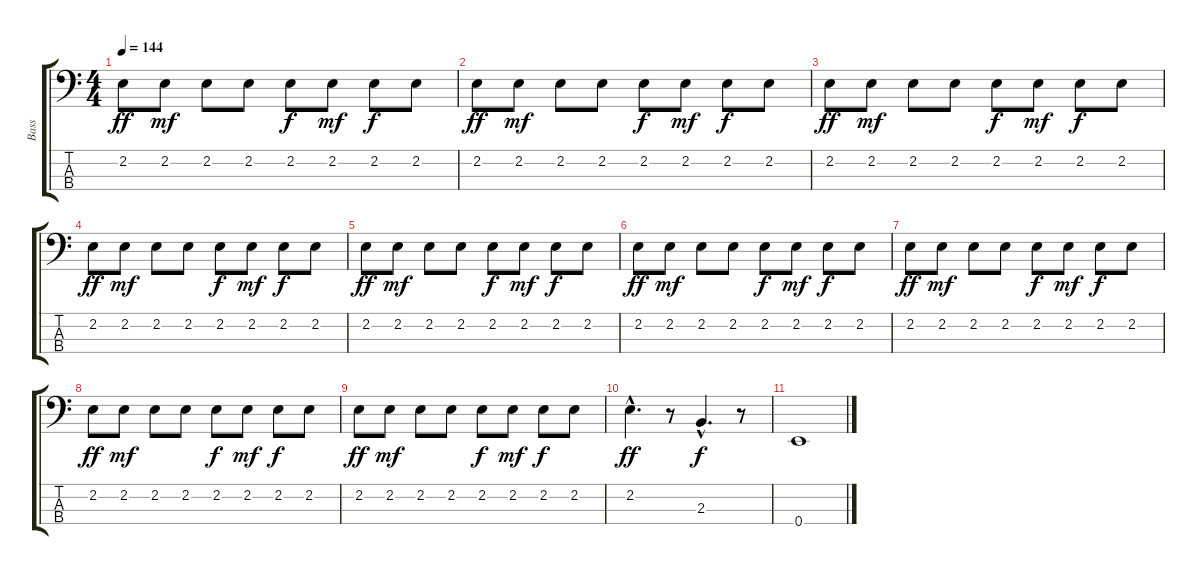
\track ("Bass" "Bass") {instrument electricbassfinger}
\staff {score tabs}
\tuning (G2 D2 A1 E1) {hide}
\ts (4 4)
\tempo 144
\clef f4
\ks c
2.2.8{dy ff} 2.2.8{dy mf} 2.2.8 2.2.8 2.2.8{dy f} 2.2.8{dy mf} 2.2.8{dy f} 2.2.8 |
2.2.8{dy ff} 2.2.8{dy mf} 2.2.8 2.2.8 2.2.8{dy f} 2.2.8{dy mf} 2.2.8{dy f} 2.2.8 |
2.2.8{dy ff} 2.2.8{dy mf} 2.2.8 2.2.8 2.2.8{dy f} 2.2.8{dy mf} 2.2.8{dy f} 2.2.8 |
2.2.8{dy ff} 2.2.8{dy mf} 2.2.8 2.2.8 2.2.8{dy f} 2.2.8{dy mf} 2.2.8{dy f} 2.2.8 |
2.2.8{dy ff} 2.2.8{dy mf} 2.2.8 2.2.8 2.2.8{dy f} 2.2.8{dy mf} 2.2.8{dy f} 2.2.8 |
2.2.8{dy ff} 2.2.8{dy mf} 2.2.8 2.2.8 2.2.8{dy f} 2.2.8{dy mf} 2.2.8{dy f} 2.2.8 |
2.2.8{dy ff} 2.2.8{dy mf} 2.2.8 2.2.8 2.2.8{dy f} 2.2.8{dy mf} 2.2.8{dy f} 2.2.8 |
2.2.8{dy ff} 2.2.8{dy mf} 2.2.8 2.2.8 2.2.8{dy f} 2.2.8{dy mf} 2.2.8{dy f} 2.2.8 |
2.2.8{dy ff} 2.2.8{dy mf} 2.2.8 2.2.8 2.2.8{dy f} 2.2.8{dy mf} 2.2.8{dy f} 2.2.8 |
2.2{hac}.4{d dy ff} r.8 2.3{hac}.4{d dy f} r.8 |
0.4.1
